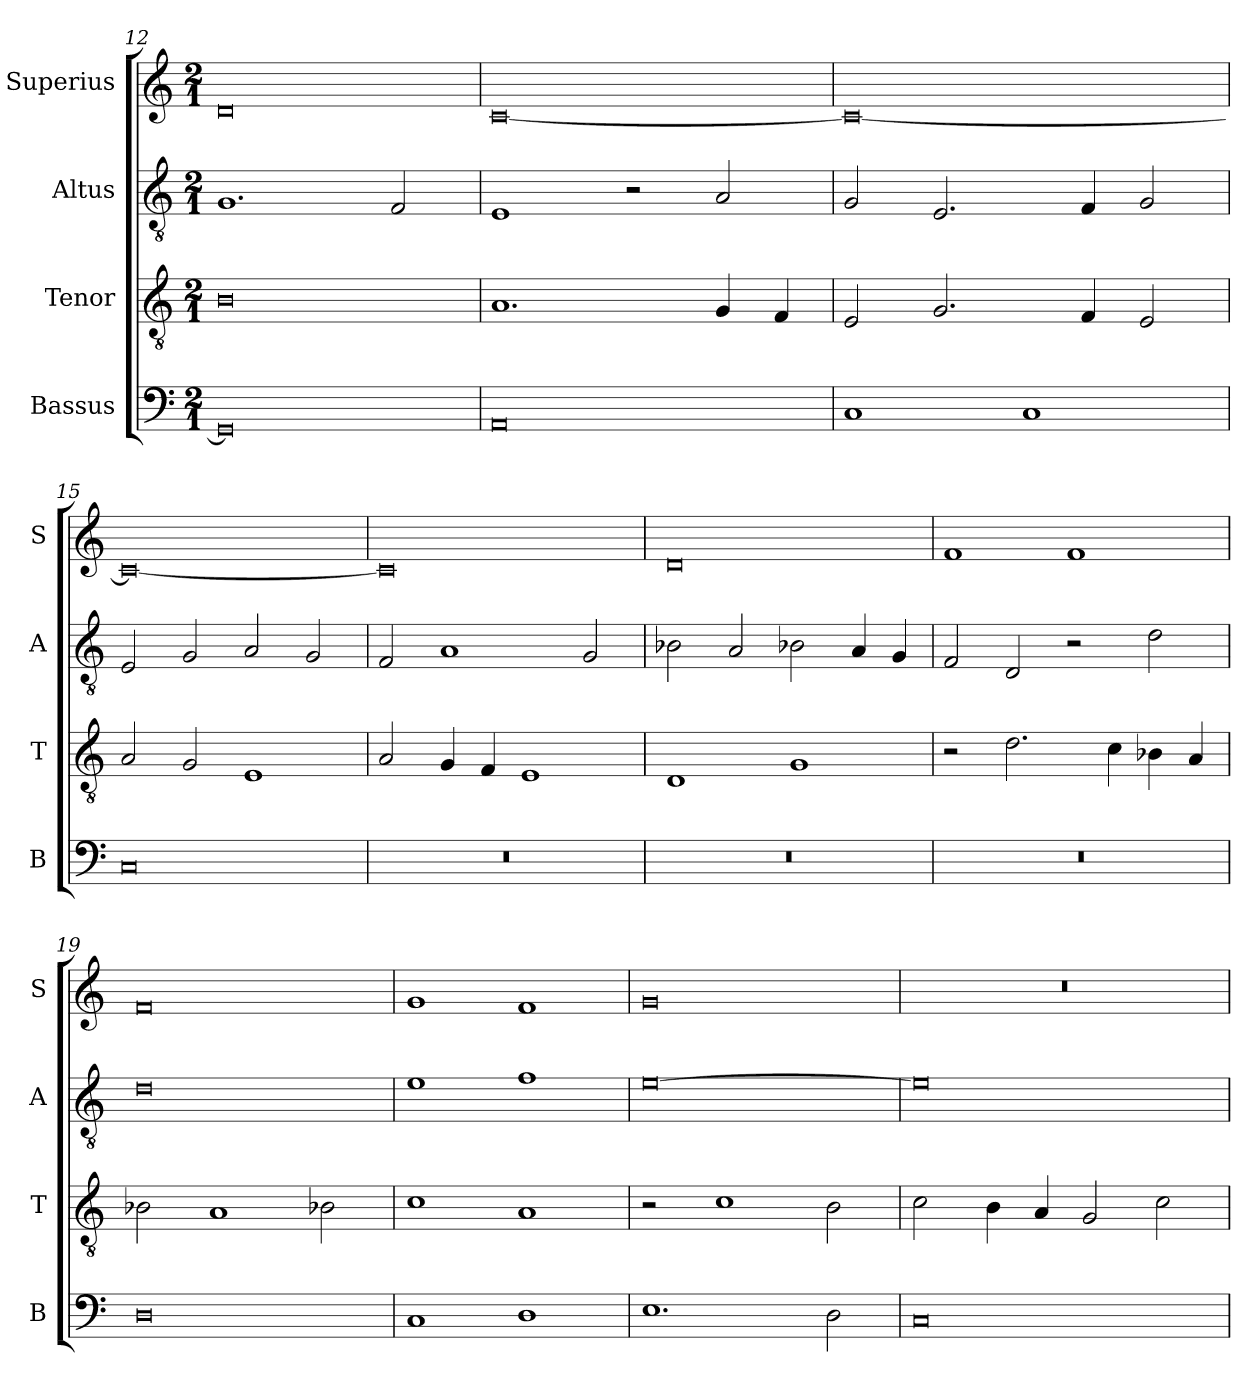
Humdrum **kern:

**kern	**kern	**kern	**kern
*part4	*part3	*part2	*part1
*staff4	*staff3	*staff2	*staff1
*I"Bassus	*I"Tenor	*I"Altus	*I"Superius
*I'B	*I'T	*I'A	*I'S
*clefF4	*clefGv2	*clefGv2	*clefG2
*k[]	*k[]	*k[]	*k[]
*M2/1	*M2/1	*M2/1	*M2/1
=12	=12	=12	=12
0GG]	0B	1.G	0d
.	.	2F/	.
=13	=13	=13	=13
0AA	1.A	1E	[0c
.	.	2r	.
.	4G/	2A/	.
.	4F/	.	.
=14	=14	=14	=14
1C	2E/	2G/	0c_
.	2.G/	2.E/	.
1C	.	.	.
.	4F/	4F/	.
.	2E/	2G/	.
=15	=15	=15	=15
0C	2A/	2E/	0c_
.	2G/	2G/	.
.	1E	2A/	.
.	.	2G/	.
=16	=16	=16	=16
0r	2A/	2F/	0c]
.	4G/	1A	.
.	4F/	.	.
.	1E	.	.
.	.	2G/	.
=17	=17	=17	=17
0r	1D	2B-X\	0d
.	.	2A/	.
.	1G	2B-X\	.
.	.	4A/	.
.	.	4G/	.
=18	=18	=18	=18
0r	2r	2F/	1f
.	2.d\	2D/	.
.	.	2r	1f
.	4c\	.	.
.	4B-X\	2d\	.
.	4A/	.	.
=19	=19	=19	=19
0D	2B-X\	0d	0f
.	1A	.	.
.	2B-X\	.	.
=20	=20	=20	=20
1C	1c	1e	1g
1D	1A	1f	1f
=21	=21	=21	=21
1.E	2r	[0e	0g
.	1c	.	.
2D\	2B\	.	.
=22	=22	=22	=22
0C	2c\	0e]	0r
.	4B\	.	.
.	4A/	.	.
.	2G/	.	.
.	2c\	.	.
=	=	=	=
*-	*-	*-	*-
